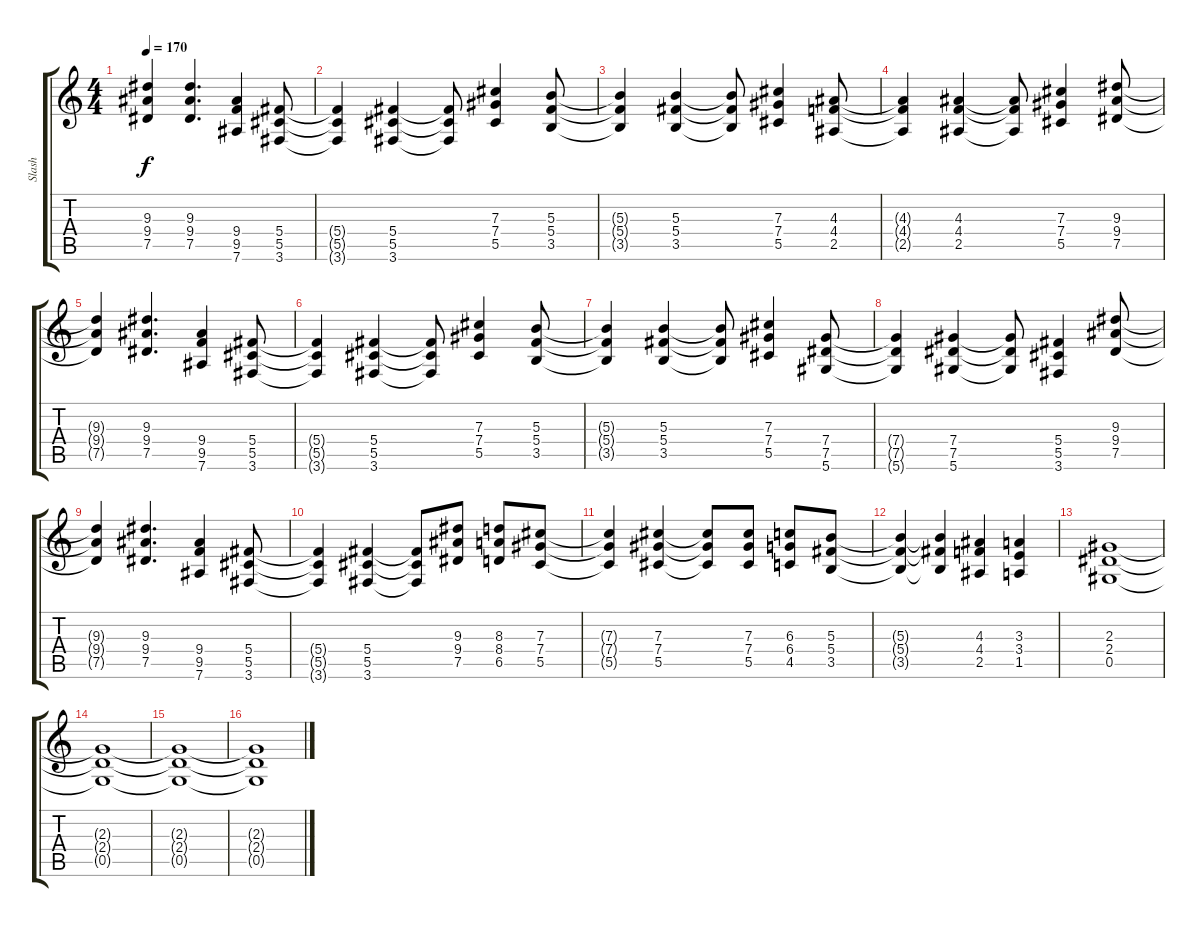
\track ("Slash" "Slash") {instrument distortionguitar}
\staff {score tabs}
\tuning (Eb4 Bb3 Gb3 Db3 Ab2 Eb2) {hide}
\ts (4 4)
\tempo 170
\clef g2
\ks c
(9.3{t} 9.4{t} 7.5{t}).4{dy f} (9.3 9.4 7.5).4{d} (9.4 9.5 7.6).4 (5.4 5.5 3.6).8 |
(5.4{t} 5.5{t} 3.6{t}).4 (5.4 5.5 3.6).4 (5.4{t} 5.5{t} 3.6{t}).8 (7.3 7.4 5.5).4 (5.3 5.4 3.5).8 |
(5.3{t} 5.4{t} 3.5{t}).4 (5.3 5.4 3.5).4 (5.3{t} 5.4{t} 3.5{t}).8 (7.3 7.4 5.5).4 (4.3 4.4 2.5).8 |
(4.3{t} 4.4{t} 2.5{t}).4 (4.3 4.4 2.5).4 (4.3{t} 4.4{t} 2.5{t}).8 (7.3 7.4 5.5).4 (9.3 9.4 7.5).8 |
(9.3{t} 9.4{t} 7.5{t}).4 (9.3 9.4 7.5).4{d} (9.4 9.5 7.6).4 (5.4 5.5 3.6).8 |
(5.4{t} 5.5{t} 3.6{t}).4 (5.4 5.5 3.6).4 (5.4{t} 5.5{t} 3.6{t}).8 (7.3 7.4 5.5).4 (5.3 5.4 3.5).8 |
(5.3{t} 5.4{t} 3.5{t}).4 (5.3 5.4 3.5).4 (5.3{t} 5.4{t} 3.5{t}).8 (7.3 7.4 5.5).4 (7.4 7.5 5.6).8 |
(7.4{t} 7.5{t} 5.6{t}).4 (7.4 7.5 5.6).4 (7.4{t} 7.5{t} 5.6{t}).8 (5.4 5.5 3.6).4 (9.3 9.4 7.5).8 |
(9.3{t} 9.4{t} 7.5{t}).4 (9.3 9.4 7.5).4{d} (9.4 9.5 7.6).4 (5.4 5.5 3.6).8 |
(5.4{t} 5.5{t} 3.6{t}).4 (5.4 5.5 3.6).4 (5.4{t} 5.5{t} 3.6{t}).8 (9.3 9.4 7.5).8 (8.3 8.4 6.5).8 (7.3 7.4 5.5).8 |
(7.3{t} 7.4{t} 5.5{t}).4 (7.3 7.4 5.5).4 (7.3{t} 7.4{t} 5.5{t}).8 (7.3 7.4 5.5).8 (6.3 6.4 4.5).8 (5.3 5.4 3.5).8 |
(5.3{t} 5.4{t} 3.5{t}).4 (5.3{t} 5.4{t} 3.5{t}).4 (4.3 4.4 2.5).4 (3.3 3.4 1.5).4 |
(2.3 2.4 0.5).1 |
(2.3{t} 2.4{t} 0.5{t}).1 |
(2.3{t} 2.4{t} 0.5{t}).1 |
(2.3{t} 2.4{t} 0.5{t}).1
